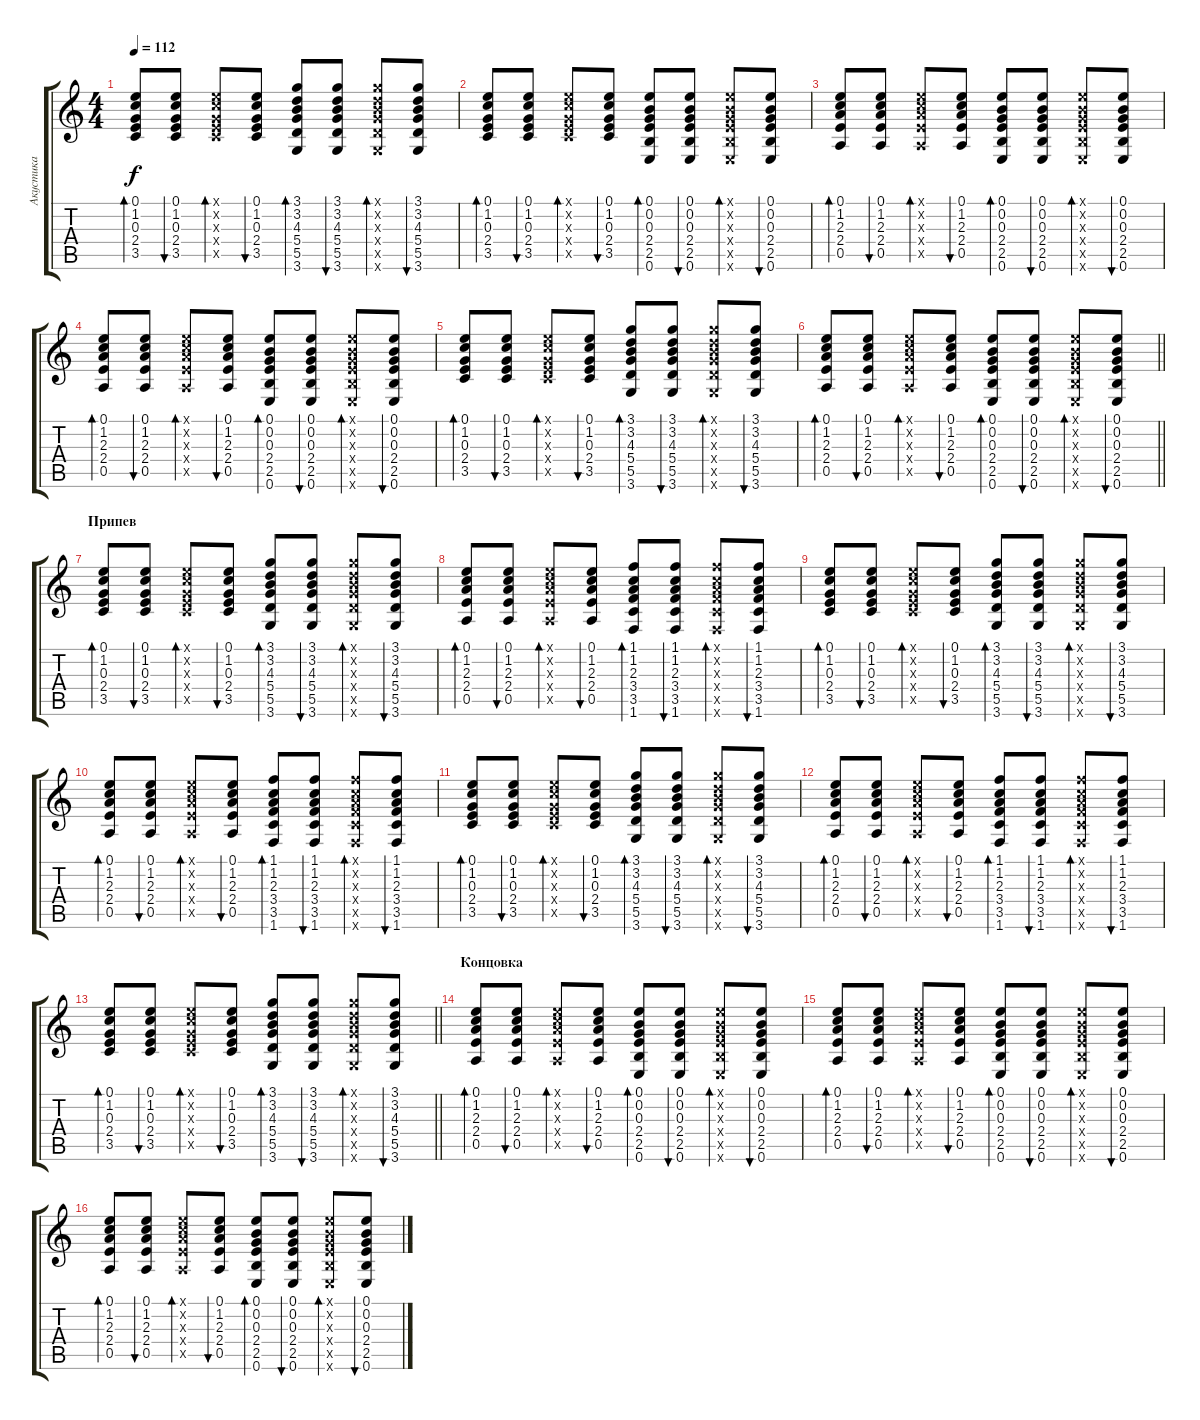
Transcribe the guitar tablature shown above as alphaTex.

\track ("Акустика" "Акустика") {instrument acousticguitarsteel}
\staff {score tabs}
\tuning (E4 B3 G3 D3 A2 E2) {hide}
\ts (4 4)
\tempo 112
\clef g2
\ks c
(0.1 1.2 0.3 2.4 3.5).8{bd 30 dy f} (0.1 1.2 0.3 2.4 3.5).8{bu 30} (0.1{x} 1.2{x} 0.3{x} 2.4{x} 3.5{x}).8{bd 30} (0.1 1.2 0.3 2.4 3.5).8{bu 30} (3.1 3.2 4.3 5.4 5.5 3.6).8{bd 30} (3.1 3.2 4.3 5.4 5.5 3.6).8{bu 30} (3.1{x} 3.2{x} 4.3{x} 5.4{x} 5.5{x} 3.6{x}).8{bd 30} (3.1 3.2 4.3 5.4 5.5 3.6).8{bu 30} |
(0.1 1.2 0.3 2.4 3.5).8{bd 30} (0.1 1.2 0.3 2.4 3.5).8{bu 30} (0.1{x} 1.2{x} 0.3{x} 2.4{x} 3.5{x}).8{bd 30} (0.1 1.2 0.3 2.4 3.5).8{bu 30} (0.1 0.2 0.3 2.4 2.5 0.6).8{bd 30} (0.1 0.2 0.3 2.4 2.5 0.6).8{bu 30} (0.1{x} 0.2{x} 0.3{x} 2.4{x} 2.5{x} 0.6{x}).8{bd 30} (0.1 0.2 0.3 2.4 2.5 0.6).8{bu 30} |
(0.1 1.2 2.3 2.4 0.5).8{bd 30} (0.1 1.2 2.3 2.4 0.5).8{bu 30} (0.1{x} 1.2{x} 2.3{x} 2.4{x} 0.5{x}).8{bd 30} (0.1 1.2 2.3 2.4 0.5).8{bu 30} (0.1 0.2 0.3 2.4 2.5 0.6).8{bd 30} (0.1 0.2 0.3 2.4 2.5 0.6).8{bu 30} (0.1{x} 0.2{x} 0.3{x} 2.4{x} 2.5{x} 0.6{x}).8{bd 30} (0.1 0.2 0.3 2.4 2.5 0.6).8{bu 30} |
(0.1 1.2 2.3 2.4 0.5).8{bd 30} (0.1 1.2 2.3 2.4 0.5).8{bu 30} (0.1{x} 1.2{x} 2.3{x} 2.4{x} 0.5{x}).8{bd 30} (0.1 1.2 2.3 2.4 0.5).8{bu 30} (0.1 0.2 0.3 2.4 2.5 0.6).8{bd 30} (0.1 0.2 0.3 2.4 2.5 0.6).8{bu 30} (0.1{x} 0.2{x} 0.3{x} 2.4{x} 2.5{x} 0.6{x}).8{bd 30} (0.1 0.2 0.3 2.4 2.5 0.6).8{bu 30} |
(0.1 1.2 0.3 2.4 3.5).8{bd 30} (0.1 1.2 0.3 2.4 3.5).8{bu 30} (0.1{x} 1.2{x} 0.3{x} 2.4{x} 3.5{x}).8{bd 30} (0.1 1.2 0.3 2.4 3.5).8{bu 30} (3.1 3.2 4.3 5.4 5.5 3.6).8{bd 30} (3.1 3.2 4.3 5.4 5.5 3.6).8{bu 30} (3.1{x} 3.2{x} 4.3{x} 5.4{x} 5.5{x} 3.6{x}).8{bd 30} (3.1 3.2 4.3 5.4 5.5 3.6).8{bu 30} |
\barLineRight lightlight
(0.1 1.2 2.3 2.4 0.5).8{bd 30} (0.1 1.2 2.3 2.4 0.5).8{bu 30} (0.1{x} 1.2{x} 2.3{x} 2.4{x} 0.5{x}).8{bd 30} (0.1 1.2 2.3 2.4 0.5).8{bu 30} (0.1 0.2 0.3 2.4 2.5 0.6).8{bd 30} (0.1 0.2 0.3 2.4 2.5 0.6).8{bu 30} (0.1{x} 0.2{x} 0.3{x} 2.4{x} 2.5{x} 0.6{x}).8{bd 30} (0.1 0.2 0.3 2.4 2.5 0.6).8{bu 30} |
\section ("" "Припев")
(0.1 1.2 0.3 2.4 3.5).8{bd 30} (0.1 1.2 0.3 2.4 3.5).8{bu 30} (0.1{x} 1.2{x} 0.3{x} 2.4{x} 3.5{x}).8{bd 30} (0.1 1.2 0.3 2.4 3.5).8{bu 30} (3.1 3.2 4.3 5.4 5.5 3.6).8{bd 30} (3.1 3.2 4.3 5.4 5.5 3.6).8{bu 30} (3.1{x} 3.2{x} 4.3{x} 5.4{x} 5.5{x} 3.6{x}).8{bd 30} (3.1 3.2 4.3 5.4 5.5 3.6).8{bu 30} |
(0.1 1.2 2.3 2.4 0.5).8{bd 30} (0.1 1.2 2.3 2.4 0.5).8{bu 30} (0.1{x} 1.2{x} 2.3{x} 2.4{x} 0.5{x}).8{bd 30} (0.1 1.2 2.3 2.4 0.5).8{bu 30} (1.1 1.2 2.3 3.4 3.5 1.6).8{bd 30} (1.1 1.2 2.3 3.4 3.5 1.6).8{bu 30} (1.1{x} 1.2{x} 2.3{x} 3.4{x} 3.5{x} 1.6{x}).8{bd 30} (1.1 1.2 2.3 3.4 3.5 1.6).8{bu 30} |
(0.1 1.2 0.3 2.4 3.5).8{bd 30} (0.1 1.2 0.3 2.4 3.5).8{bu 30} (0.1{x} 1.2{x} 0.3{x} 2.4{x} 3.5{x}).8{bd 30} (0.1 1.2 0.3 2.4 3.5).8{bu 30} (3.1 3.2 4.3 5.4 5.5 3.6).8{bd 30} (3.1 3.2 4.3 5.4 5.5 3.6).8{bu 30} (3.1{x} 3.2{x} 4.3{x} 5.4{x} 5.5{x} 3.6{x}).8{bd 30} (3.1 3.2 4.3 5.4 5.5 3.6).8{bu 30} |
(0.1 1.2 2.3 2.4 0.5).8{bd 30} (0.1 1.2 2.3 2.4 0.5).8{bu 30} (0.1{x} 1.2{x} 2.3{x} 2.4{x} 0.5{x}).8{bd 30} (0.1 1.2 2.3 2.4 0.5).8{bu 30} (1.1 1.2 2.3 3.4 3.5 1.6).8{bd 30} (1.1 1.2 2.3 3.4 3.5 1.6).8{bu 30} (1.1{x} 1.2{x} 2.3{x} 3.4{x} 3.5{x} 1.6{x}).8{bd 30} (1.1 1.2 2.3 3.4 3.5 1.6).8{bu 30} |
(0.1 1.2 0.3 2.4 3.5).8{bd 30} (0.1 1.2 0.3 2.4 3.5).8{bu 30} (0.1{x} 1.2{x} 0.3{x} 2.4{x} 3.5{x}).8{bd 30} (0.1 1.2 0.3 2.4 3.5).8{bu 30} (3.1 3.2 4.3 5.4 5.5 3.6).8{bd 30} (3.1 3.2 4.3 5.4 5.5 3.6).8{bu 30} (3.1{x} 3.2{x} 4.3{x} 5.4{x} 5.5{x} 3.6{x}).8{bd 30} (3.1 3.2 4.3 5.4 5.5 3.6).8{bu 30} |
(0.1 1.2 2.3 2.4 0.5).8{bd 30} (0.1 1.2 2.3 2.4 0.5).8{bu 30} (0.1{x} 1.2{x} 2.3{x} 2.4{x} 0.5{x}).8{bd 30} (0.1 1.2 2.3 2.4 0.5).8{bu 30} (1.1 1.2 2.3 3.4 3.5 1.6).8{bd 30} (1.1 1.2 2.3 3.4 3.5 1.6).8{bu 30} (1.1{x} 1.2{x} 2.3{x} 3.4{x} 3.5{x} 1.6{x}).8{bd 30} (1.1 1.2 2.3 3.4 3.5 1.6).8{bu 30} |
\barLineRight lightlight
(0.1 1.2 0.3 2.4 3.5).8{bd 30} (0.1 1.2 0.3 2.4 3.5).8{bu 30} (0.1{x} 1.2{x} 0.3{x} 2.4{x} 3.5{x}).8{bd 30} (0.1 1.2 0.3 2.4 3.5).8{bu 30} (3.1 3.2 4.3 5.4 5.5 3.6).8{bd 30} (3.1 3.2 4.3 5.4 5.5 3.6).8{bu 30} (3.1{x} 3.2{x} 4.3{x} 5.4{x} 5.5{x} 3.6{x}).8{bd 30} (3.1 3.2 4.3 5.4 5.5 3.6).8{bu 30} |
\section ("" "Концовка")
(0.1 1.2 2.3 2.4 0.5).8{bd 30} (0.1 1.2 2.3 2.4 0.5).8{bu 30} (0.1{x} 1.2{x} 2.3{x} 2.4{x} 0.5{x}).8{bd 30} (0.1 1.2 2.3 2.4 0.5).8{bu 30} (0.1 0.2 0.3 2.4 2.5 0.6).8{bd 30} (0.1 0.2 0.3 2.4 2.5 0.6).8{bu 30} (0.1{x} 0.2{x} 0.3{x} 2.4{x} 2.5{x} 0.6{x}).8{bd 30} (0.1 0.2 0.3 2.4 2.5 0.6).8{bu 30} |
(0.1 1.2 2.3 2.4 0.5).8{bd 30} (0.1 1.2 2.3 2.4 0.5).8{bu 30} (0.1{x} 1.2{x} 2.3{x} 2.4{x} 0.5{x}).8{bd 30} (0.1 1.2 2.3 2.4 0.5).8{bu 30} (0.1 0.2 0.3 2.4 2.5 0.6).8{bd 30} (0.1 0.2 0.3 2.4 2.5 0.6).8{bu 30} (0.1{x} 0.2{x} 0.3{x} 2.4{x} 2.5{x} 0.6{x}).8{bd 30} (0.1 0.2 0.3 2.4 2.5 0.6).8{bu 30} |
(0.1 1.2 2.3 2.4 0.5).8{bd 30} (0.1 1.2 2.3 2.4 0.5).8{bu 30} (0.1{x} 1.2{x} 2.3{x} 2.4{x} 0.5{x}).8{bd 30} (0.1 1.2 2.3 2.4 0.5).8{bu 30} (0.1 0.2 0.3 2.4 2.5 0.6).8{bd 30} (0.1 0.2 0.3 2.4 2.5 0.6).8{bu 30} (0.1{x} 0.2{x} 0.3{x} 2.4{x} 2.5{x} 0.6{x}).8{bd 30} (0.1 0.2 0.3 2.4 2.5 0.6).8{bu 30}
